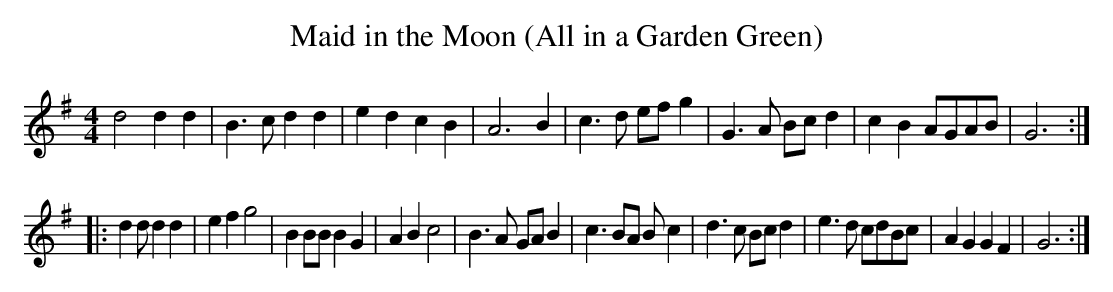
X:1
T:Maid in the Moon (All in a Garden Green)
M:4/4
L:1/8
K:G
d4 d2 d2 |B3 c d2 d2 | e2 d2 c2 B2| A6 B2 |c3 d ef g2| G3 A Bc d2| c2 B2 AGAB |G6:|
|:d2 d d2 d2 | e2 f2 g4| B2 BB  B2 G2| A2 B2 c4| B3 A GA B2| c3 BA B c2 | d3 c Bc d2 |e3 d cdBc |A2 G2 G2 F2| G6:|
